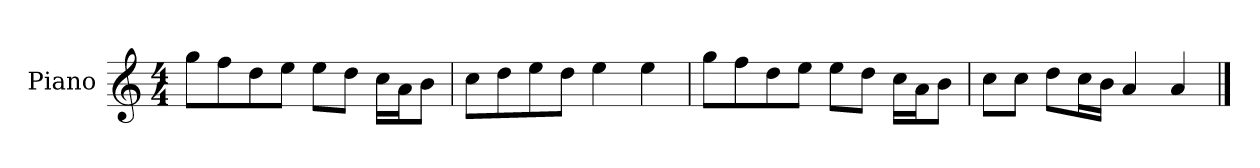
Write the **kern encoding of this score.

**kern
*part1
*staff1
*I"Piano
*I'P-no
*clefG2
*k[]
*M4/4
*MM90
=1
8gg\L
8ff\
8dd\
8ee\J
8ee\L
8dd\J
16cc\LL
16a\J
8b\J
=2
8cc\L
8dd\
8ee\
8dd\J
4ee\
4ee\
=3
8gg\L
8ff\
8dd\
8ee\J
8ee\L
8dd\J
16cc\LL
16a\J
8b\J
=4
8cc\L
8cc\J
8dd\L
16cc\L
16b\JJ
4a/
4a/
==
*-
